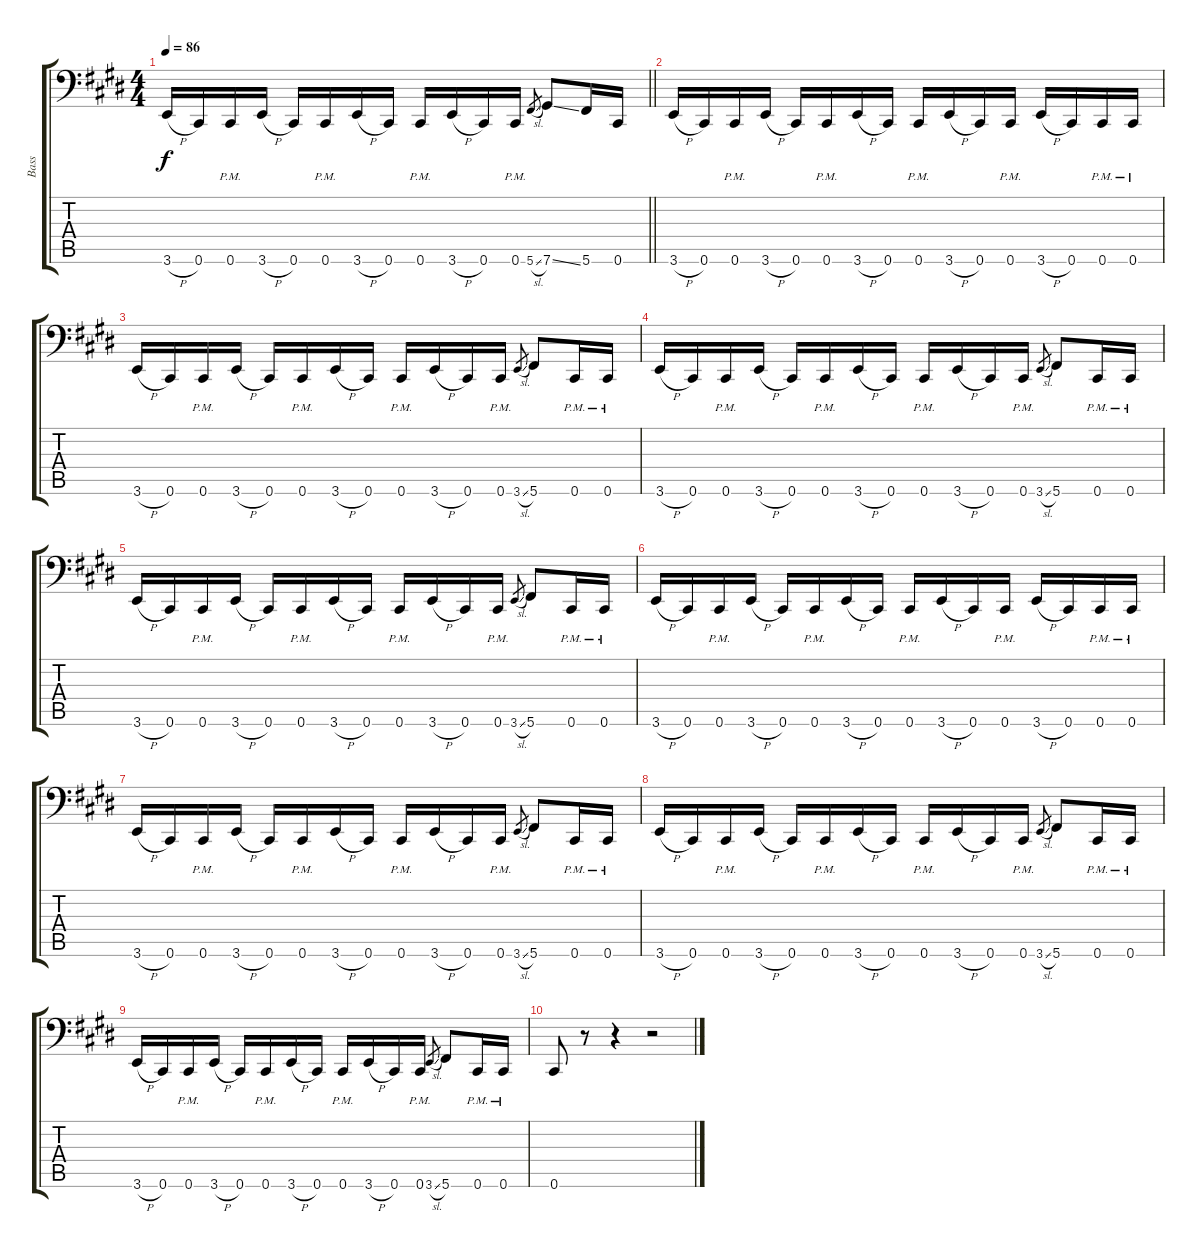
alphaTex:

\track ("Bass" "Bass") {instrument electricbasspick}
\staff {score tabs}
\tuning (Db3 Ab2 E2 B1 Gb1 Db1) {hide}
\ts (4 4)
\tempo 86
\clef f4
\barLineRight lightlight
\ks c#minor
3.6{h}.16{dy f} 0.6.16 0.6{pm}.16 3.6{h}.16 0.6.16 0.6{pm}.16 3.6{h}.16 0.6.16 0.6{pm}.16 3.6{h}.16 0.6.16 0.6{pm}.16 5.6{sl}.8{gr} 7.6{ss}.8 5.6.16 0.6.16 |
3.6{h}.16 0.6.16 0.6{pm}.16 3.6{h}.16 0.6.16 0.6{pm}.16 3.6{h}.16 0.6.16 0.6{pm}.16 3.6{h}.16 0.6.16 0.6{pm}.16 3.6{h}.16 0.6.16 0.6{pm}.16 0.6{pm}.16 |
3.6{h}.16 0.6.16 0.6{pm}.16 3.6{h}.16 0.6.16 0.6{pm}.16 3.6{h}.16 0.6.16 0.6{pm}.16 3.6{h}.16 0.6.16 0.6{pm}.16 3.6{sl}.8{gr} 5.6.8 0.6{pm}.16 0.6{pm}.16 |
3.6{h}.16 0.6.16 0.6{pm}.16 3.6{h}.16 0.6.16 0.6{pm}.16 3.6{h}.16 0.6.16 0.6{pm}.16 3.6{h}.16 0.6.16 0.6{pm}.16 3.6{sl}.8{gr} 5.6.8 0.6{pm}.16 0.6{pm}.16 |
3.6{h}.16 0.6.16 0.6{pm}.16 3.6{h}.16 0.6.16 0.6{pm}.16 3.6{h}.16 0.6.16 0.6{pm}.16 3.6{h}.16 0.6.16 0.6{pm}.16 3.6{sl}.8{gr} 5.6.8 0.6{pm}.16 0.6{pm}.16 |
3.6{h}.16 0.6.16 0.6{pm}.16 3.6{h}.16 0.6.16 0.6{pm}.16 3.6{h}.16 0.6.16 0.6{pm}.16 3.6{h}.16 0.6.16 0.6{pm}.16 3.6{h}.16 0.6.16 0.6{pm}.16 0.6{pm}.16 |
3.6{h}.16 0.6.16 0.6{pm}.16 3.6{h}.16 0.6.16 0.6{pm}.16 3.6{h}.16 0.6.16 0.6{pm}.16 3.6{h}.16 0.6.16 0.6{pm}.16 3.6{sl}.8{gr} 5.6.8 0.6{pm}.16 0.6{pm}.16 |
3.6{h}.16 0.6.16 0.6{pm}.16 3.6{h}.16 0.6.16 0.6{pm}.16 3.6{h}.16 0.6.16 0.6{pm}.16 3.6{h}.16 0.6.16 0.6{pm}.16 3.6{sl}.8{gr} 5.6.8 0.6{pm}.16 0.6{pm}.16 |
3.6{h}.16 0.6.16 0.6{pm}.16 3.6{h}.16 0.6.16 0.6{pm}.16 3.6{h}.16 0.6.16 0.6{pm}.16 3.6{h}.16 0.6.16 0.6{pm}.16 3.6{sl}.8{gr} 5.6.8 0.6{pm}.16 0.6{pm}.16 |
0.6.8 r.8 r.4 r.2
